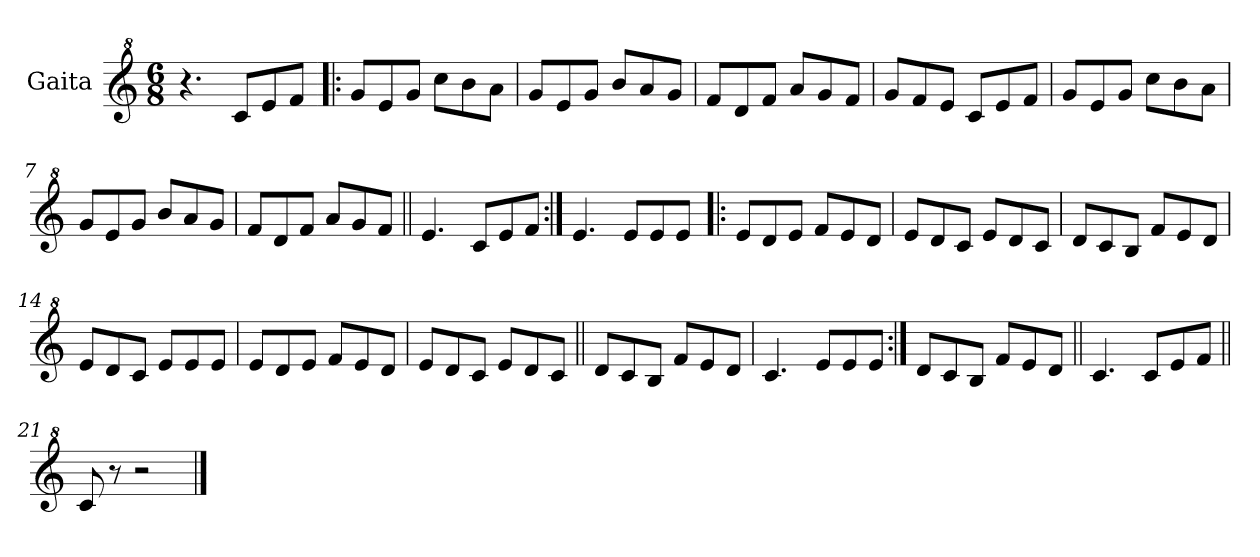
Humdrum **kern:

**kern
*part1
*staff1
*I"Gaita
*clefG^2
*k[]
*M6/8
*MM195
=1
4.r
8cc/L
8ee/
8ff/J
=2!|:
8gg/L
8ee/
8gg/J
8ccc\L
8bb\
8aa\J
=3
8gg/L
8ee/
8gg/J
8bb/L
8aa/
8gg/J
=4
8ff/L
8dd/
8ff/J
8aa/L
8gg/
8ff/J
=5
8gg/L
8ff/
8ee/J
8cc/L
8ee/
8ff/J
=6
8gg/L
8ee/
8gg/J
8ccc\L
8bb\
8aa\J
=7
8gg/L
8ee/
8gg/J
8bb/L
8aa/
8gg/J
=8
8ff/L
8dd/
8ff/J
8aa/L
8gg/
8ff/J
!!LO:LB:g=z
=9||
4.ee/
8cc/L
8ee/
8ff/J
=10:|!
4.ee/
8ee/L
8ee/
8ee/J
=11!|:
8ee/L
8dd/
8ee/J
8ff/L
8ee/
8dd/J
=12
8ee/L
8dd/
8cc/J
8ee/L
8dd/
8cc/J
=13
8dd/L
8cc/
8b/J
8ff/L
8ee/
8dd/J
=14
8ee/L
8dd/
8cc/J
8ee/L
8ee/
8ee/J
=15
8ee/L
8dd/
8ee/J
8ff/L
8ee/
8dd/J
!!LO:LB:g=z
=16
8ee/L
8dd/
8cc/J
8ee/L
8dd/
8cc/J
=17||
8dd/L
8cc/
8b/J
8ff/L
8ee/
8dd/J
=18
4.cc/
8ee/L
8ee/
8ee/J
=19:|!
8dd/L
8cc/
8b/J
8ff/L
8ee/
8dd/J
=20||
4.cc/
8cc/L
8ee/
8ff/J
=21||
8cc/
8r
2r
==
*-
